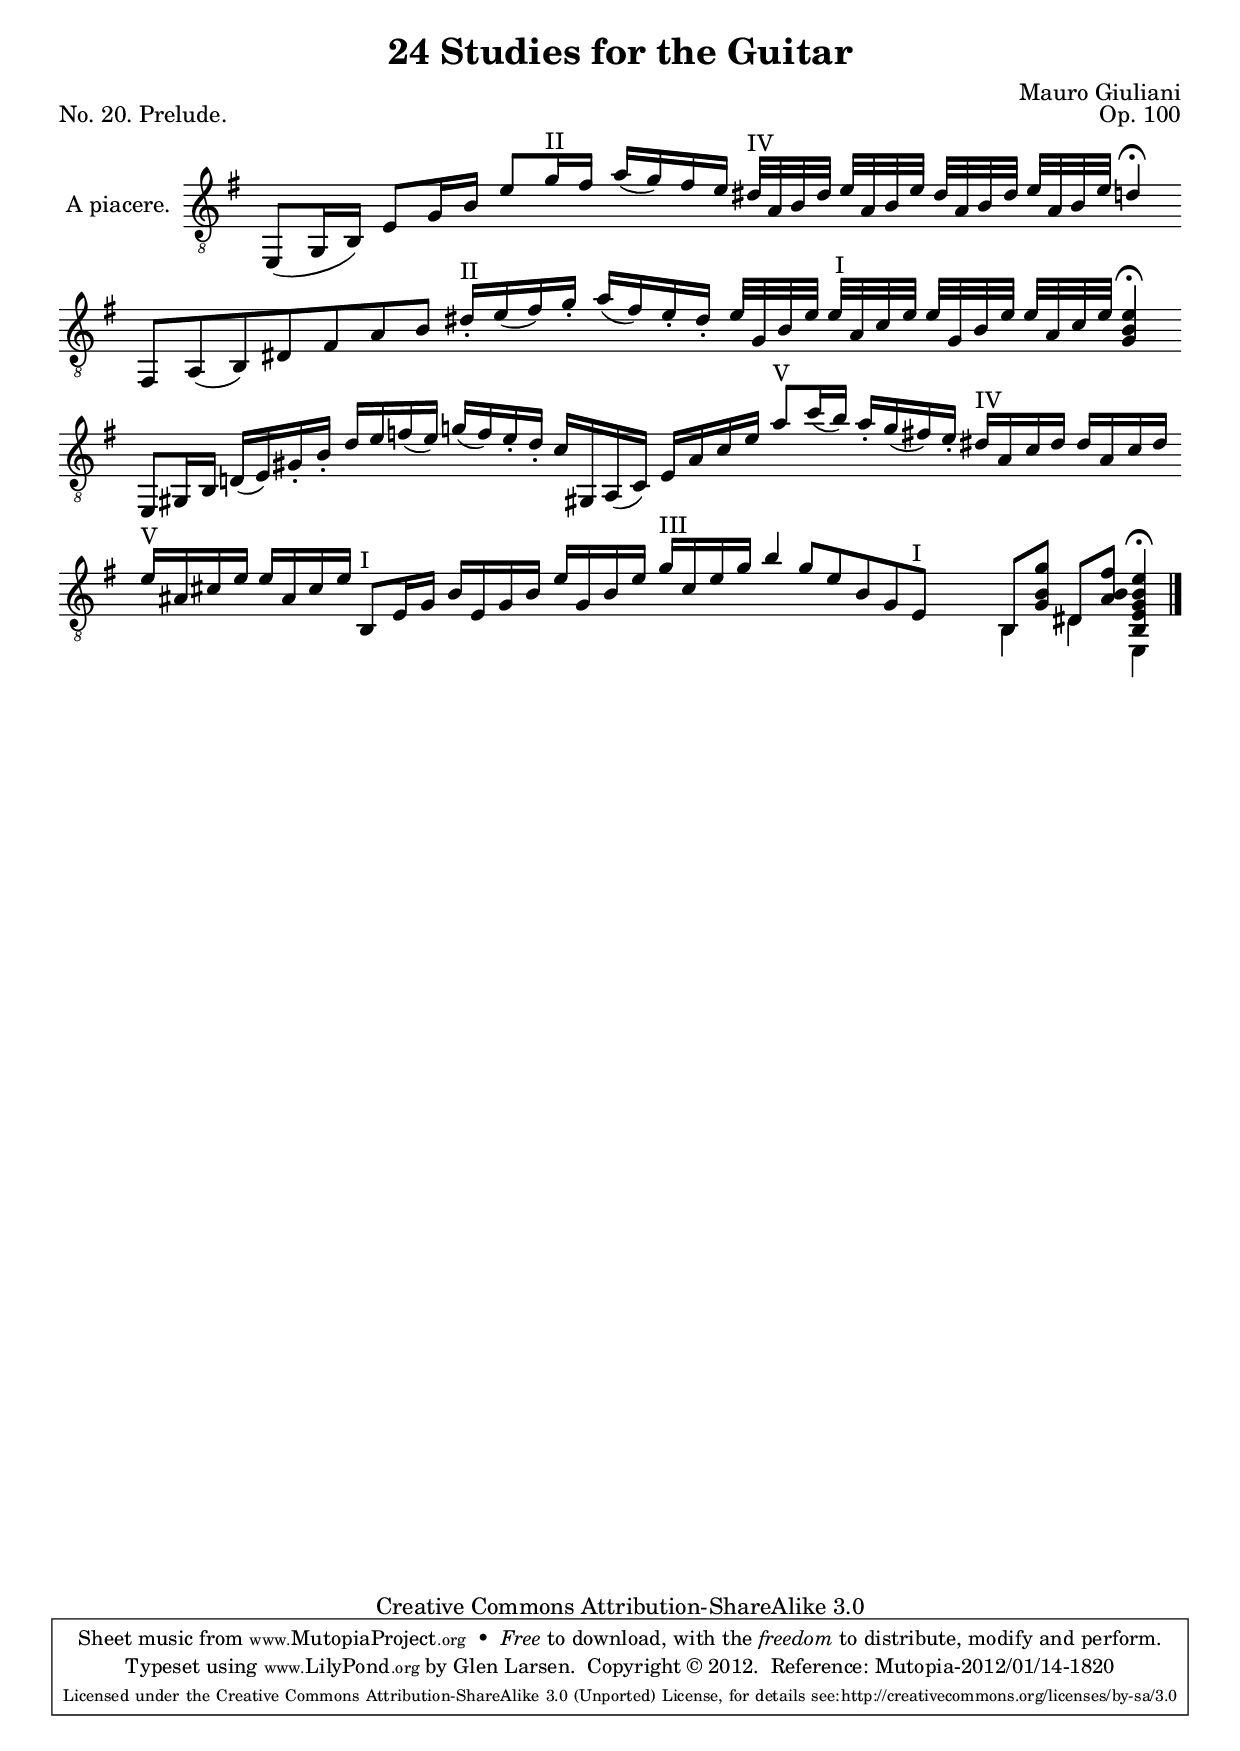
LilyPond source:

\version "2.14.2"

\header {
  title = "24 Studies for the Guitar"
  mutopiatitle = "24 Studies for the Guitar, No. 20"
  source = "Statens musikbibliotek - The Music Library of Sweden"
  composer = "Mauro Giuliani"
  opus = "Op. 100"
  piece = "No. 20. Prelude."
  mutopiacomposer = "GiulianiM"
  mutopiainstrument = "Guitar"
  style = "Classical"
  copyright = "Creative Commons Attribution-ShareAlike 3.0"
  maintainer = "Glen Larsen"
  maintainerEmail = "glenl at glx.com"
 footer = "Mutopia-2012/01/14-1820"
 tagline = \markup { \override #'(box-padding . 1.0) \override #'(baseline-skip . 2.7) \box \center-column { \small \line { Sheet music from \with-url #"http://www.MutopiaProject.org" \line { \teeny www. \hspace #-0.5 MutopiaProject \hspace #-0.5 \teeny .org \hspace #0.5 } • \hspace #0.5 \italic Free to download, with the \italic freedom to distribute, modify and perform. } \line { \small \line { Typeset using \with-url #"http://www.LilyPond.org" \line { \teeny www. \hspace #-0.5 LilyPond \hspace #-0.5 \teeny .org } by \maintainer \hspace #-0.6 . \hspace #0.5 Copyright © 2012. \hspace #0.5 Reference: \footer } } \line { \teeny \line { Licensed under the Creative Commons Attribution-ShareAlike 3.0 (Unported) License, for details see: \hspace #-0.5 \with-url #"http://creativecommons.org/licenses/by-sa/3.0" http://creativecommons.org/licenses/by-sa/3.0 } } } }
}

% As a prelude, Giuliani chose to write without bar lines or a time
% signature, allowing the musician to play 'a piacere' or 'at your
% pleasure.'  There is a closing bar line so the bar engraver is not
% removed, the bars are simply made invisible until the end.

\layout {
  indent = 60\pt
  short-indent = 0\pt
  ragged-last-bottom = ##t
  \context {
    \Staff
      \remove Time_signature_engraver
  }
  \context {
    \Score
    \remove Bar_number_engraver
  }
}

posI = \markup{"I"}
posII = \markup{"II"}
posIII = \markup{"III"}
posIV = \markup{"IV"}
posV = \markup{"V"}
posVI = \markup{"VI"}
posVII = \markup{"VII"}
posVIII = \markup{"VIII"}

upperVoice = \relative c, {
  \voiceOne
  \slurDown
  \cadenzaOn
  \key g \major
  \override Script #'direction = #DOWN
  \override Staff.BarLine #'transparent = ##t
  \set Staff.autoBeaming = ##f

  e8([ g16 b)] e8[ g16 b] e8[ g16^\posII fis] a16([ g) fis e]
  dis32^\posIV[ a b dis] e[ a, b e] dis[ a b dis] e[ a, b e] d4^\fermata
  \bar "|"
  fis,,8[ a( b) dis fis a b] dis16^\posII_\staccato[ e( fis) g\staccato]
  a([ fis) e\staccato dis\staccato]
  e32[ g, b e] e^\markup{" I"}[ a, c e] e[ g, b e] e[ a, c e] <g, b e>4^\fermata
  \bar "|"
  e,8[ gis16 b] d!([ e) gis\staccato b\staccato] dis[ e f( e)]
  g!16([ f) e\staccato dis\staccato] c[ gis,! a( c)] e16[ a c e]
  a8^\posV[ c16( b)] a\staccato[ g(fis) e\staccato] dis!16^\posIV[ a c dis] dis[ a c dis]
  \bar "|"
  e16^\posV[ ais, cis e] e[ ais, cis e] b,8^\posI[ e16 gis] b[ e, gis b] e[ gis, b e]
  g16^\posIII[ cis, e g] b4 g8[ e b gis e^\posI] s8
  << { s8 b[ <gis' b g'>8 ] dis8[ <ais' b fis'>8 ] <b, e gis b e>4^\fermata } \\
     { s8 b4 dis4 e,4 } >>

  \override Staff.BarLine #'transparent = ##f \bar "|."
}

\score {
  <<
    \new Staff = "Guitar"
    <<
      \set Staff.instrumentName = #"A piacere."
      \set Staff.midiInstrument = #"acoustic guitar (nylon)"
      \mergeDifferentlyHeadedOn
      \mergeDifferentlyDottedOn
      \clef "treble_8"
      \context Voice = "upperVoice" \upperVoice
    >>
  >>
  \layout {}
  \midi {
    \context {
      \Score
      tempoWholesPerMinute = #(ly:make-moment 100 4)
    }
  }
}
